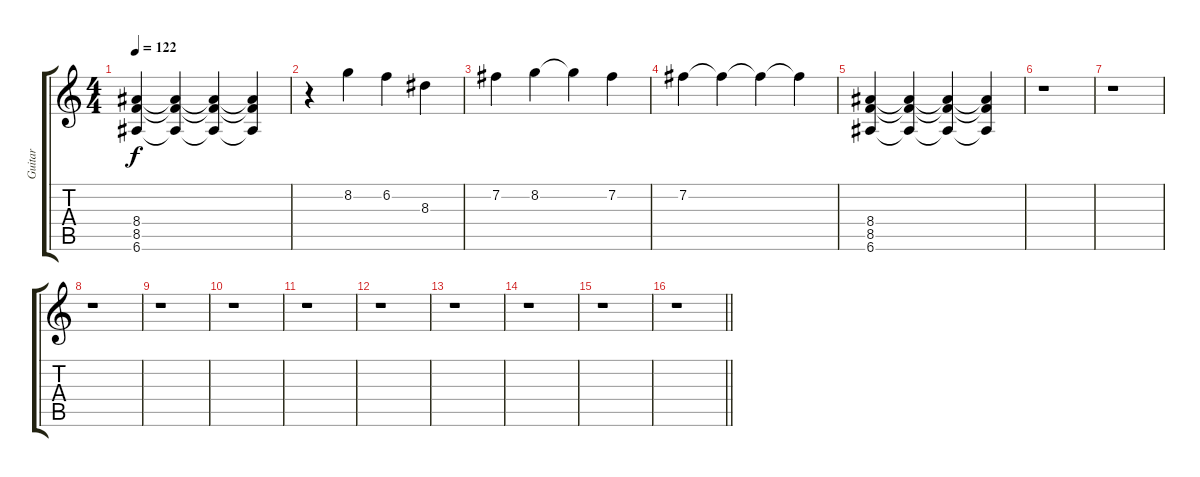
\track ("Guitar" "Guitar") {mute instrument electricguitarjazz}
\staff {score tabs}
\tuning (E4 B3 G3 D3 A2 E2) {hide}
\ts (4 4)
\tempo 122
\clef g2
\ks c
(8.4 8.5 6.6).4{dy f} (8.4{t} 8.5{t} 6.6{t}).4 (8.4{t} 8.5{t} 6.6{t}).4 (8.4{t} 8.5{t} 6.6{t}).4 |
r.4 8.2.4 6.2.4 8.3.4 |
7.2.4 8.2.4 8.2{t}.4 7.2.4 |
7.2.4 7.2{t}.4 7.2{t}.4 7.2{t}.4 |
(8.4 8.5 6.6).4 (8.4{t} 8.5{t} 6.6{t}).4 (8.4{t} 8.5{t} 6.6{t}).4 (8.4{t} 8.5{t} 6.6{t}).4 |
r.1 |
r.1 |
r.1 |
r.1 |
r.1 |
r.1 |
r.1 |
r.1 |
r.1 |
r.1 |
\barLineRight lightlight
r.1
